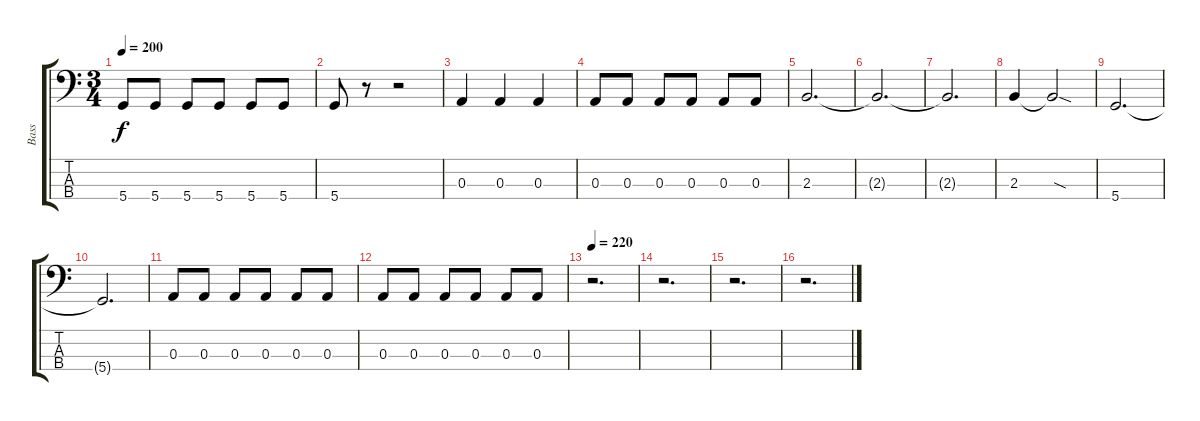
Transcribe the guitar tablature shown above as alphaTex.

\track ("Bass" "Bass") {instrument electricbasspick}
\staff {score tabs}
\tuning (G2 D2 A1 D1) {hide}
\ts (3 4)
\tempo 200
\clef f4
\ks c
5.4.8{dy f} 5.4.8 5.4.8 5.4.8 5.4.8 5.4.8 |
5.4.8 r.8 r.2 |
0.3.4 0.3.4 0.3.4 |
0.3.8 0.3.8 0.3.8 0.3.8 0.3.8 0.3.8 |
2.3.2{d} |
2.3{t}.2{d} |
2.3{t}.2{d} |
2.3.4 2.3{sod t}.2 |
5.4.2{d} |
5.4{t}.2{d} |
0.3.8 0.3.8 0.3.8 0.3.8 0.3.8 0.3.8 |
0.3.8 0.3.8 0.3.8 0.3.8 0.3.8 0.3.8 |
\tempo 220
r.2{d} |
r.2{d} |
r.2{d} |
r.2{d}
